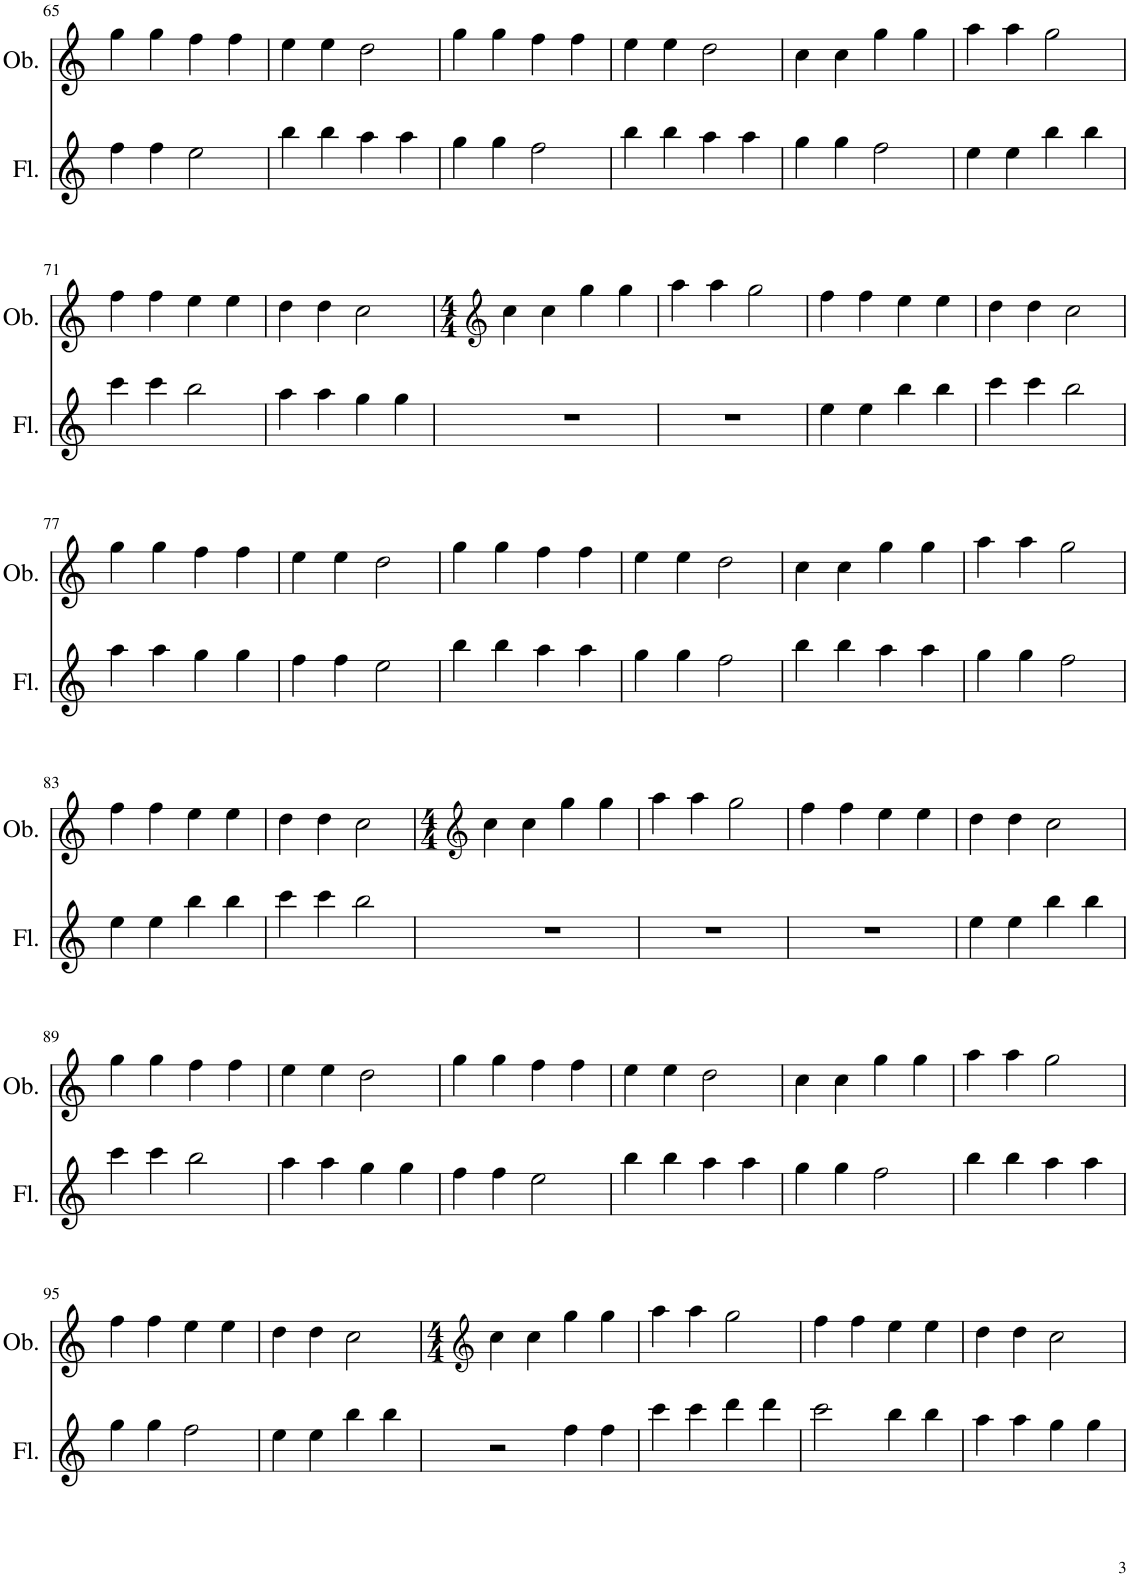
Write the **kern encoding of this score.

**kern	**kern
*part2	*part1
*staff2	*staff1
*I"Flute	*I"Oboe
*I'Fl.	*I'Ob.
!!LO:PB:g=z
*clefG2	*clefG2
*k[]	*k[]
*M4/4	*M4/4
=65	=65
4ff\	4gg\
4ff\	4gg\
2ee\	4ff\
.	4ff\
=66	=66
4bb\	4ee\
4bb\	4ee\
4aa\	2dd\
4aa\	.
=67	=67
4gg\	4gg\
4gg\	4gg\
2ff\	4ff\
.	4ff\
=68	=68
4bb\	4ee\
4bb\	4ee\
4aa\	2dd\
4aa\	.
=69	=69
4gg\	4cc\
4gg\	4cc\
2ff\	4gg\
.	4gg\
=70	=70
4ee\	4aa\
4ee\	4aa\
4bb\	2gg\
4bb\	.
!!LO:LB:g=z
=71	=71
4ccc\	4ff\
4ccc\	4ff\
2bb\	4ee\
.	4ee\
=72	=72
4aa\	4dd\
4aa\	4dd\
4gg\	2cc\
4gg\	.
=73	=73
*	*clefG2
*	*M4/4
1r	4cc\
.	4cc\
.	4gg\
.	4gg\
=74	=74
1r	4aa\
.	4aa\
.	2gg\
=75	=75
4ee\	4ff\
4ee\	4ff\
4bb\	4ee\
4bb\	4ee\
=76	=76
4ccc\	4dd\
4ccc\	4dd\
2bb\	2cc\
!!LO:LB:g=z
=77	=77
4aa\	4gg\
4aa\	4gg\
4gg\	4ff\
4gg\	4ff\
=78	=78
4ff\	4ee\
4ff\	4ee\
2ee\	2dd\
=79	=79
4bb\	4gg\
4bb\	4gg\
4aa\	4ff\
4aa\	4ff\
=80	=80
4gg\	4ee\
4gg\	4ee\
2ff\	2dd\
=81	=81
4bb\	4cc\
4bb\	4cc\
4aa\	4gg\
4aa\	4gg\
=82	=82
4gg\	4aa\
4gg\	4aa\
2ff\	2gg\
!!LO:LB:g=z
=83	=83
4ee\	4ff\
4ee\	4ff\
4bb\	4ee\
4bb\	4ee\
=84	=84
4ccc\	4dd\
4ccc\	4dd\
2bb\	2cc\
=85	=85
*	*clefG2
*	*M4/4
1r	4cc\
.	4cc\
.	4gg\
.	4gg\
=86	=86
1r	4aa\
.	4aa\
.	2gg\
=87	=87
1r	4ff\
.	4ff\
.	4ee\
.	4ee\
=88	=88
4ee\	4dd\
4ee\	4dd\
4bb\	2cc\
4bb\	.
!!LO:LB:g=z
=89	=89
4ccc\	4gg\
4ccc\	4gg\
2bb\	4ff\
.	4ff\
=90	=90
4aa\	4ee\
4aa\	4ee\
4gg\	2dd\
4gg\	.
=91	=91
4ff\	4gg\
4ff\	4gg\
2ee\	4ff\
.	4ff\
=92	=92
4bb\	4ee\
4bb\	4ee\
4aa\	2dd\
4aa\	.
=93	=93
4gg\	4cc\
4gg\	4cc\
2ff\	4gg\
.	4gg\
=94	=94
4bb\	4aa\
4bb\	4aa\
4aa\	2gg\
4aa\	.
!!LO:LB:g=z
=95	=95
4gg\	4ff\
4gg\	4ff\
2ff\	4ee\
.	4ee\
=96	=96
4ee\	4dd\
4ee\	4dd\
4bb\	2cc\
4bb\	.
=97	=97
*	*clefG2
*	*M4/4
2r	4cc\
.	4cc\
4ff\	4gg\
4ff\	4gg\
=98	=98
4ccc\	4aa\
4ccc\	4aa\
4ddd\	2gg\
4ddd\	.
=99	=99
2ccc\	4ff\
.	4ff\
4bb\	4ee\
4bb\	4ee\
=100	=100
4aa\	4dd\
4aa\	4dd\
4gg\	2cc\
4gg\	.
=	=
*-	*-
